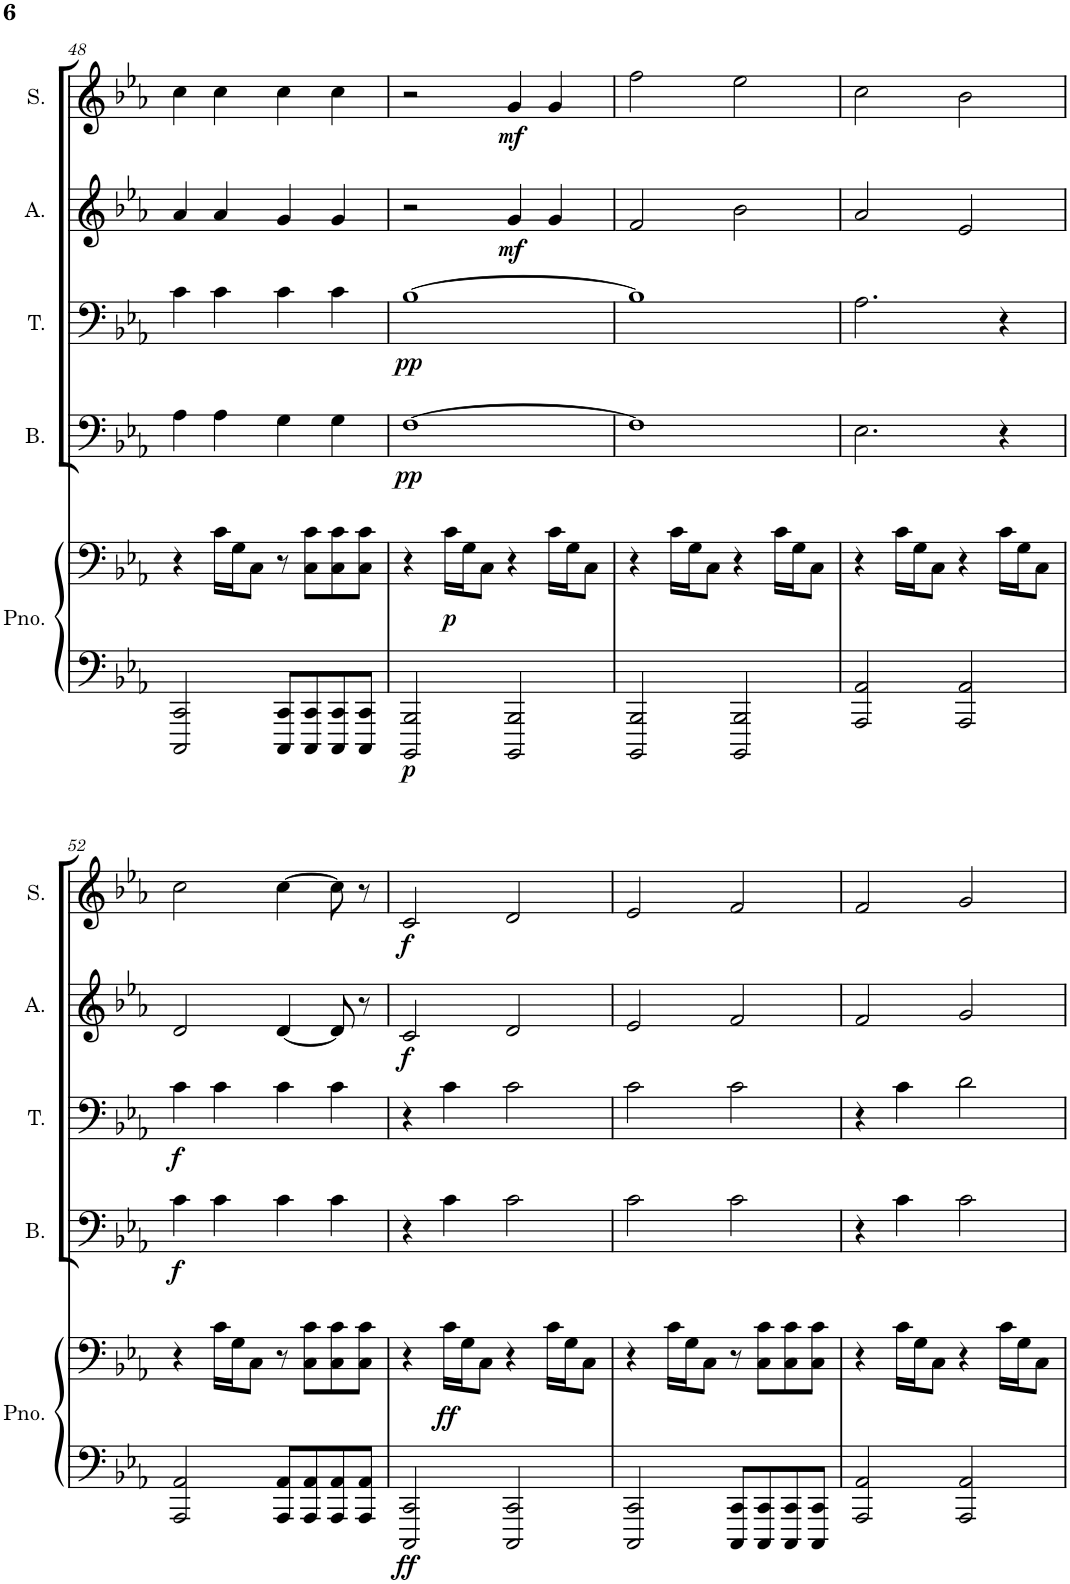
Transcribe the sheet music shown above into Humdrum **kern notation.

**kern	**kern	**dynam	**kern	**dynam	**kern	**dynam	**kern	**dynam	**kern	**dynam
*part5	*part5	*part5	*part4	*part4	*part3	*part3	*part2	*part2	*part1	*part1
*staff6	*staff5	*staff5/6	*staff4	*staff4	*staff3	*staff3	*staff2	*staff2	*staff1	*staff1
*I"Piano	*	*	*I"Bass	*	*I"Tenor	*	*I"Alto	*	*I"Soprono	*
*I'Pno.	*	*	*I'B.	*	*I'T.	*	*I'A.	*	*I'S.	*
!!LO:PB:g=z
*clefF4	*clefF4	*	*clefF4	*	*clefF4	*	*clefG2	*	*clefG2	*
*k[b-e-a-]	*k[b-e-a-]	*	*k[b-e-a-]	*	*k[b-e-a-]	*	*k[b-e-a-]	*	*k[b-e-a-]	*
*M4/4	*M4/4	*	*M4/4	*	*M4/4	*	*M4/4	*	*M4/4	*
=48	=48	=48	=48	=48	=48	=48	=48	=48	=48	=48
2CCC/ 2CC/	4r	.	4A-\	.	4c\	.	4a-/	.	4cc\	.
.	16c\LL	.	4A-\	.	4c\	.	4a-/	.	4cc\	.
.	16G\J	.	.	.	.	.	.	.	.	.
.	8C\J	.	.	.	.	.	.	.	.	.
8CCC/ 8CC/L	8r	.	4G\	.	4c\	.	4g/	.	4cc\	.
8CCC/ 8CC/	8C\ 8c\L	.	.	.	.	.	.	.	.	.
8CCC/ 8CC/	8C\ 8c\	.	4G\	.	4c\	.	4g/	.	4cc\	.
8CCC/ 8CC/J	8C\ 8c\J	.	.	.	.	.	.	.	.	.
=49	=49	=49	=49	=49	=49	=49	=49	=49	=49	=49
!	!	!LO:DY:b=2	!	!LO:DY:b	!	!LO:DY:b	!	!	!	!
2BBBB-/ 2BBB-/	4r	p	[1F	pp	[1B-	pp	2r	.	2r	.
!	!	!LO:DY:b	!	!	!	!	!	!	!	!
.	16c\LL	p	.	.	.	.	.	.	.	.
.	16G\J	.	.	.	.	.	.	.	.	.
.	8C\J	.	.	.	.	.	.	.	.	.
!	!	!	!	!	!	!	!	!LO:DY:b	!	!LO:DY:b
2BBBB-/ 2BBB-/	4r	.	.	.	.	.	4g/	mf	4g/	mf
.	16c\LL	.	.	.	.	.	4g/	.	4g/	.
.	16G\J	.	.	.	.	.	.	.	.	.
.	8C\J	.	.	.	.	.	.	.	.	.
=50	=50	=50	=50	=50	=50	=50	=50	=50	=50	=50
2BBBB-/ 2BBB-/	4r	.	1F]	.	1B-]	.	2f/	.	2ff\	.
.	16c\LL	.	.	.	.	.	.	.	.	.
.	16G\J	.	.	.	.	.	.	.	.	.
.	8C\J	.	.	.	.	.	.	.	.	.
2BBBB-/ 2BBB-/	4r	.	.	.	.	.	2b-\	.	2ee-\	.
.	16c\LL	.	.	.	.	.	.	.	.	.
.	16G\J	.	.	.	.	.	.	.	.	.
.	8C\J	.	.	.	.	.	.	.	.	.
=51	=51	=51	=51	=51	=51	=51	=51	=51	=51	=51
2AAA-/ 2AA-/	4r	.	2.E-\	.	2.A-\	.	2a-/	.	2cc\	.
.	16c\LL	.	.	.	.	.	.	.	.	.
.	16G\J	.	.	.	.	.	.	.	.	.
.	8C\J	.	.	.	.	.	.	.	.	.
2AAA-/ 2AA-/	4r	.	.	.	.	.	2e-/	.	2b-\	.
.	16c\LL	.	4r	.	4r	.	.	.	.	.
.	16G\J	.	.	.	.	.	.	.	.	.
.	8C\J	.	.	.	.	.	.	.	.	.
!!LO:LB:g=z
=52	=52	=52	=52	=52	=52	=52	=52	=52	=52	=52
!	!	!	!	!LO:DY:b	!	!LO:DY:b	!	!	!	!
2AAA-/ 2AA-/	4r	.	4c\	f	4c\	f	2d/	.	2cc\	.
.	16c\LL	.	4c\	.	4c\	.	.	.	.	.
.	16G\J	.	.	.	.	.	.	.	.	.
.	8C\J	.	.	.	.	.	.	.	.	.
8AAA-/ 8AA-/L	8r	.	4c\	.	4c\	.	[4d/	.	[4cc\	.
8AAA-/ 8AA-/	8C\ 8c\L	.	.	.	.	.	.	.	.	.
8AAA-/ 8AA-/	8C\ 8c\	.	4c\	.	4c\	.	8d/]	.	8cc\]	.
8AAA-/ 8AA-/J	8C\ 8c\J	.	.	.	.	.	8r	.	8r	.
=53	=53	=53	=53	=53	=53	=53	=53	=53	=53	=53
!	!	!LO:DY:b=2	!	!	!	!	!	!LO:DY:b	!	!LO:DY:b
2CCC/ 2CC/	4r	ff	4r	.	4r	.	2c/	f	2c/	f
!	!	!LO:DY:b	!	!	!	!	!	!	!	!
.	16c\LL	ff	4c\	.	4c\	.	.	.	.	.
.	16G\J	.	.	.	.	.	.	.	.	.
.	8C\J	.	.	.	.	.	.	.	.	.
2CCC/ 2CC/	4r	.	2c\	.	2c\	.	2d/	.	2d/	.
.	16c\LL	.	.	.	.	.	.	.	.	.
.	16G\J	.	.	.	.	.	.	.	.	.
.	8C\J	.	.	.	.	.	.	.	.	.
=54	=54	=54	=54	=54	=54	=54	=54	=54	=54	=54
2CCC/ 2CC/	4r	.	2c\	.	2c\	.	2e-/	.	2e-/	.
.	16c\LL	.	.	.	.	.	.	.	.	.
.	16G\J	.	.	.	.	.	.	.	.	.
.	8C\J	.	.	.	.	.	.	.	.	.
8CCC/ 8CC/L	8r	.	2c\	.	2c\	.	2f/	.	2f/	.
8CCC/ 8CC/	8C\ 8c\L	.	.	.	.	.	.	.	.	.
8CCC/ 8CC/	8C\ 8c\	.	.	.	.	.	.	.	.	.
8CCC/ 8CC/J	8C\ 8c\J	.	.	.	.	.	.	.	.	.
=55	=55	=55	=55	=55	=55	=55	=55	=55	=55	=55
2AAA-/ 2AA-/	4r	.	4r	.	4r	.	2f/	.	2f/	.
.	16c\LL	.	4c\	.	4c\	.	.	.	.	.
.	16G\J	.	.	.	.	.	.	.	.	.
.	8C\J	.	.	.	.	.	.	.	.	.
2AAA-/ 2AA-/	4r	.	2c\	.	2d\	.	2g/	.	2g/	.
.	16c\LL	.	.	.	.	.	.	.	.	.
.	16G\J	.	.	.	.	.	.	.	.	.
.	8C\J	.	.	.	.	.	.	.	.	.
=	=	=	=	=	=	=	=	=	=	=
*-	*-	*-	*-	*-	*-	*-	*-	*-	*-	*-
